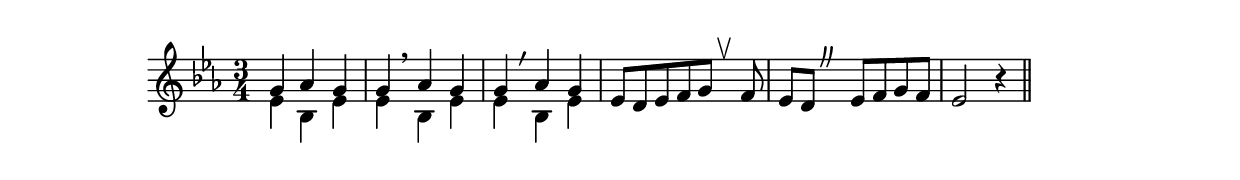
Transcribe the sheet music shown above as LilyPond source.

%% Do not edit this file; it is auto-generated from LSR http://lsr.dsi.unimi.it
%% This file is in the public domain.
\version "2.11.62"

\header {
  lsrtags = "expressive-marks"

  texidoc = "
Breathing signs are available in different tastes: commas (default),
ticks, vees and \"railroad tracks\" (caesura).

"
  doctitle = "Breathing signs"
} % begin verbatim
\new Staff \relative c'' {
  \key es \major
  \time 3/4
  % this bar contains no \breathe
  << { g4 as g } \\ { es4 bes es } >> |
  % Modern notation:
  % by default, \breathe uses the rcomma, just as if saying:
  % \override BreathingSign  #'text = #(make-musicglyph-markup "scripts.rcomma")
  << { g4 as g } \\ { es4 \breathe bes es } >> |
  
  % rvarcomma and lvarcomma are variations of the default rcomma and lcomma
  % N.B.: must use Staff context here, since we start a Voice below
  \override Staff.BreathingSign  #'text = #(make-musicglyph-markup "scripts.rvarcomma")
  << { g4 as g } \\ { es4 \breathe bes es } >> |
  
  % vee
  \override BreathingSign  #'text = #(make-musicglyph-markup "scripts.upbow")
  es8[ d es f g] \breathe f |
  
  % caesura
  \override BreathingSign  #'text = #(make-musicglyph-markup "scripts.caesura.curved")
  es8[ d] \breathe  es[ f g f] |
  es2 r4 \bar "||"
}
